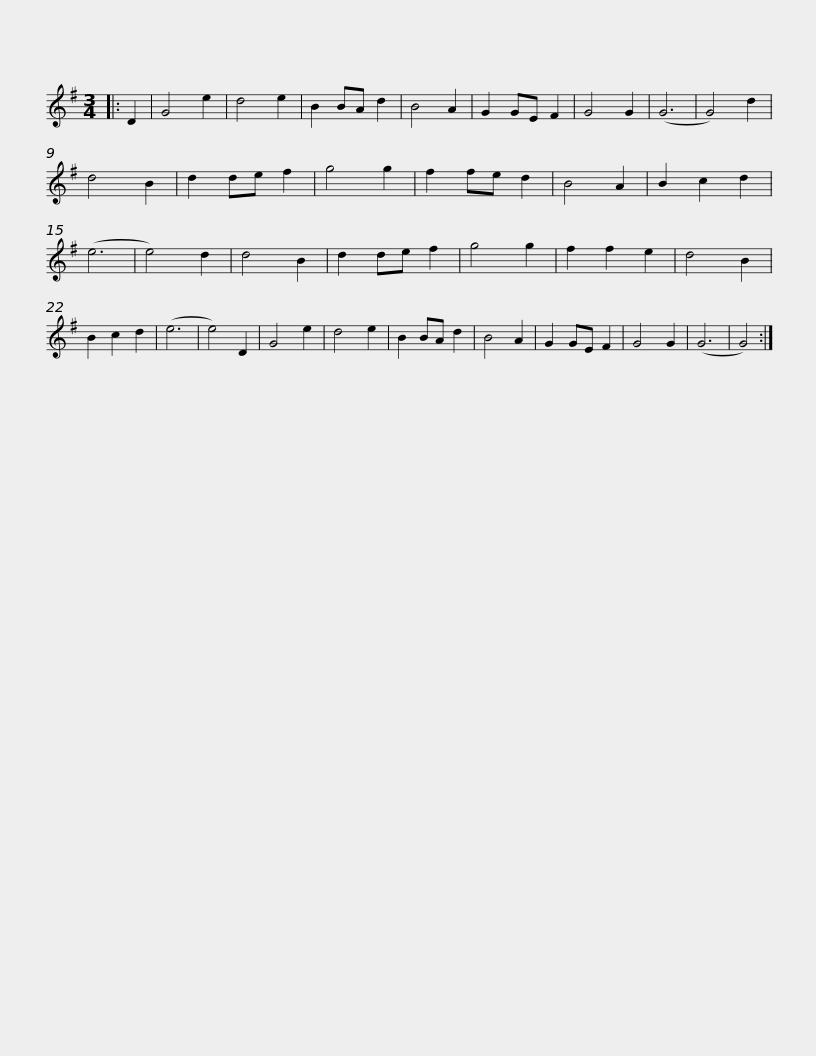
X:1
L:1/8
M:3/4
I:linebreak $
K:G
V:1 treble
V:1
|: D2 | G4 e2 | d4 e2 | B2 BA d2 | B4 A2 | %5
 G2 GE F2 | G4 G2 | (G6 | G4) d2 | d4 B2 | %10
 d2 de f2 | g4 g2 | f2 fe d2 | B4 A2 |$ B2 c2 d2 | %15
 (e6 | e4) d2 | d4 B2 | d2 de f2 | g4 g2 | %20
 f2 f2 e2 | d4 B2 | B2 c2 d2 | (e6 | e4) D2 | %25
 G4 e2 | d4 e2 | B2 BA d2 | B4 A2 |$ G2 GE F2 | %30
 G4 G2 | (G6 | G4) :| %33
